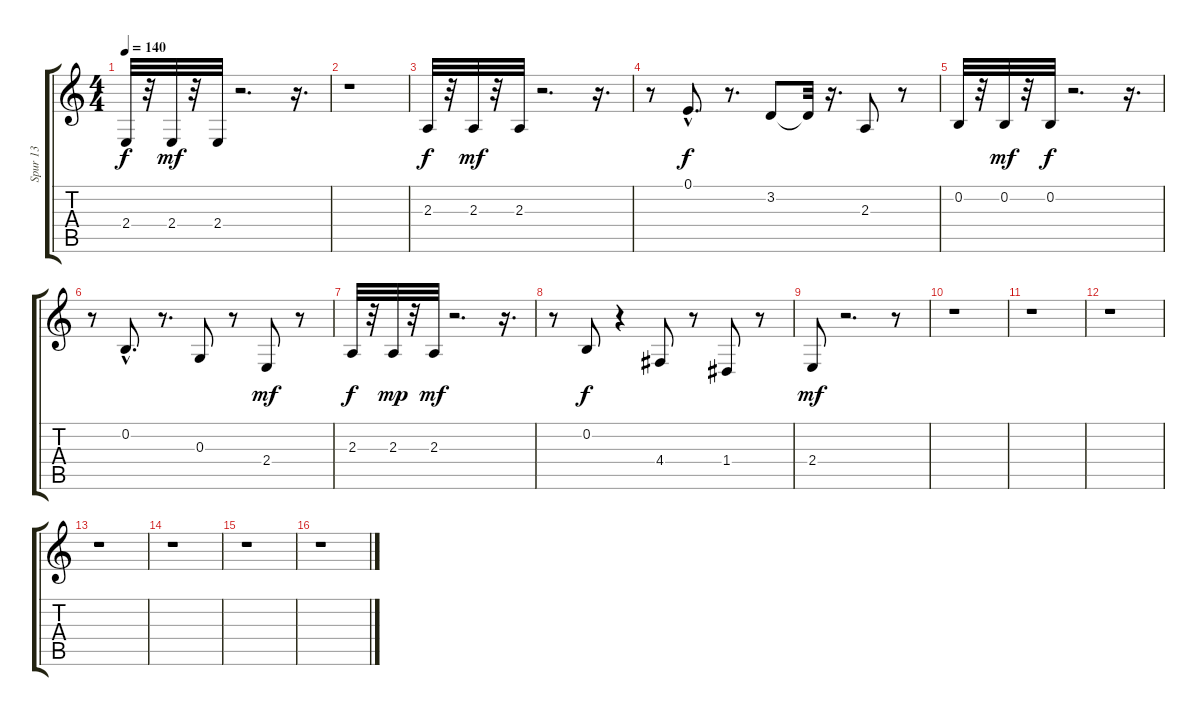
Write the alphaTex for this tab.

\track ("Spur 13" "Spur 13") {instrument brasssection}
\staff {score tabs}
\tuning (E4 B3 G3 D3 A2 E2) {hide}
\ts (4 4)
\tempo 140
\clef g2
\ks c
2.4.32{dy f} r.32 2.4.32{dy mf} r.32 2.4.32 r.2{d} r.16{d} |
r.1 |
2.3.32{dy f} r.32 2.3.32{dy mf} r.32 2.3.32 r.2{d} r.16{d} |
r.8 0.1{hac}.8{d dy f} r.8{d} 3.2.8 3.2{t}.32 r.16{d} 2.3.8 r.8 |
0.2.32 r.32 0.2.32{dy mf} r.32 0.2.32{dy f} r.2{d} r.16{d} |
r.8 0.2{hac}.8{d} r.8{d} 0.3.8 r.8 2.4.8{dy mf} r.8 |
2.3.32{dy f} r.32 2.3.32{dy mp} r.32 2.3.32{dy mf} r.2{d} r.16{d} |
r.8 0.2.8{dy f} r.4 4.4.8 r.8 1.4.8 r.8 |
2.4.8{dy mf} r.2{d} r.8 |
r.1 |
r.1 |
r.1 |
r.1 |
r.1 |
r.1 |
r.1
